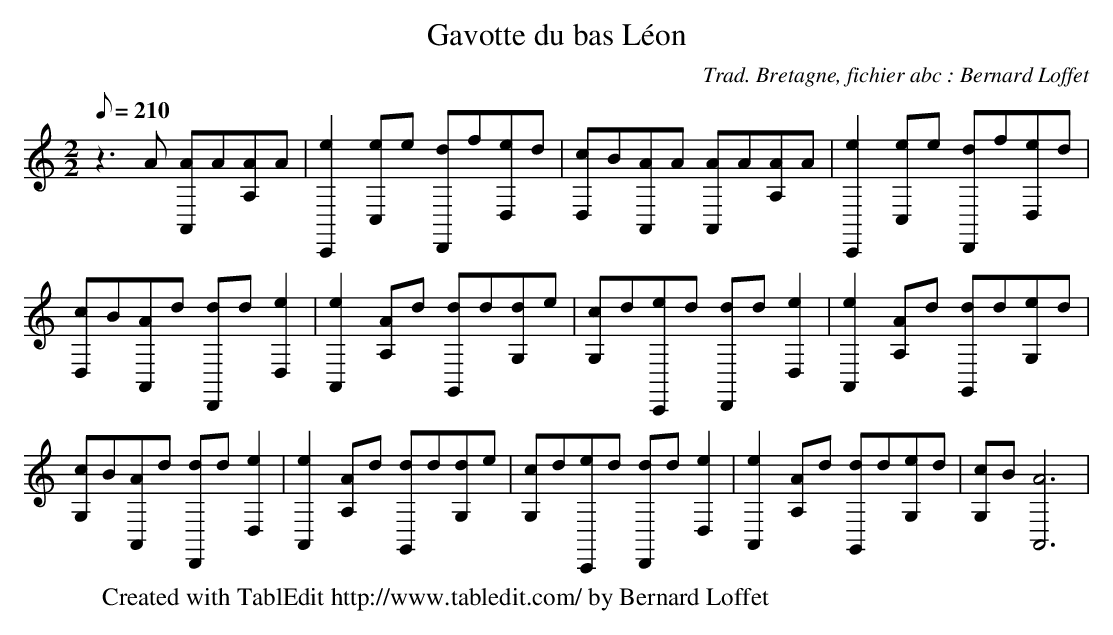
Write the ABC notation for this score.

X:1
T:Gavotte du bas Léon
C:Trad. Bretagne, fichier abc : Bernard Loffet
L:1/8
Q:210
M:2/2
K:C
 z3A [AA,,]A[AA,]A | [e2C,,2][eC,]e [dD,,]f[eD,]d | [cD,]B[AA,,]A [AA,,]A[AA,]A | \
 [e2C,,2][eC,]e [dD,,]f[eD,]d | [cD,]B[AA,,]d [dD,,]d[e2D,2] | [e2A,,2][AA,]d [dG,,]d[dG,]e | \
 [cG,]d[eC,,]d [dD,,]d[e2D,2] | [e2A,,2][AA,]d [dG,,]d[eG,]d | [cG,]B[AA,,]d [dD,,]d[e2D,2] | \
 [e2A,,2][AA,]d [dG,,]d[dG,]e | [cG,]d[eC,,]d [dD,,]d[e2D,2] | [e2A,,2][AA,]d [dG,,]d[eG,]d | \
 [cG,]B[A6A,,6] | \
W:Created with TablEdit http://www.tabledit.com/ by Bernard Loffet
